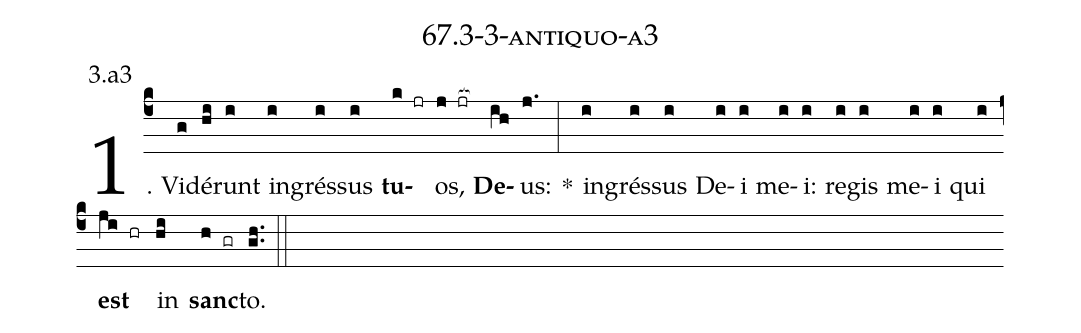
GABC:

name: 67.3-3-antiquo-a3;
annotation: 3.a3;
%%
(c4)1. Vi(g)dé(hi)runt(i) in(i)grés(i)sus(i) <b>tu</b>(k jr)os,(j jr[ocb:1{]) <b>De</b>(ih[ocb:0}])us:(j.) *(:) in(i)grés(i)sus(i) De(i)i(i) me(i)i:(i) re(i)gis(i) me(i)i(i) qui(i) <b>est</b>(ji hr) in(hi) <b>sanc</b>(h gr)to.(gh..) (::)


%E(i) u(i) o(ji) u(hi) a(h) e.(gh..) (::)
